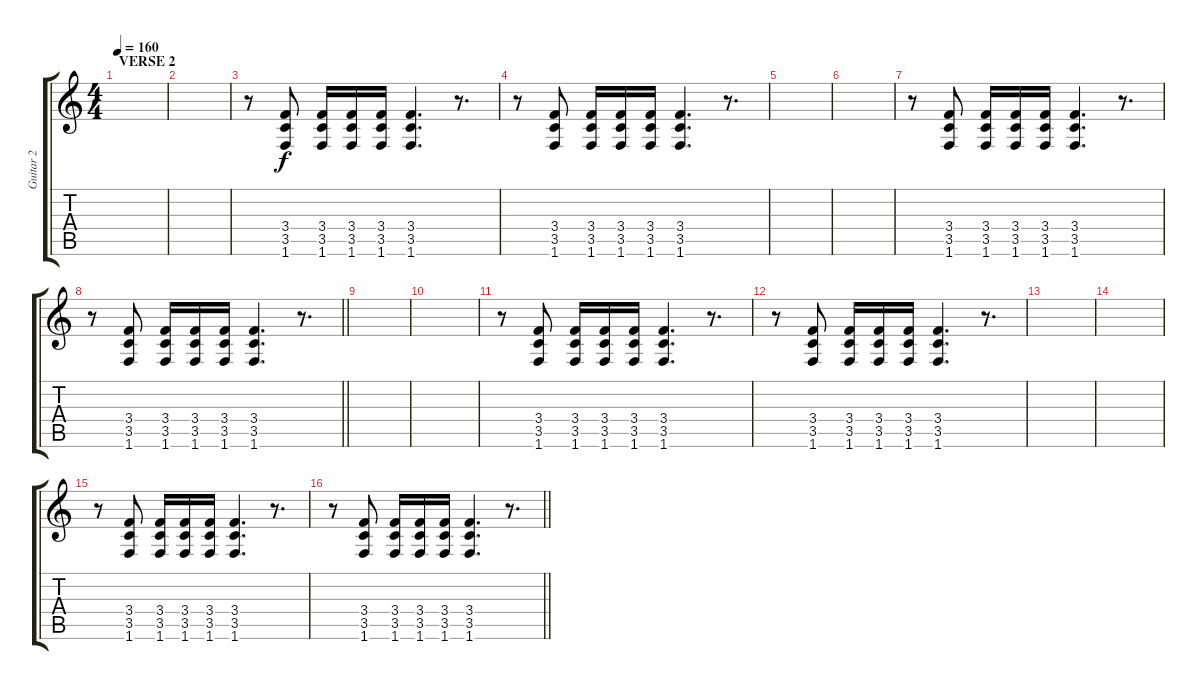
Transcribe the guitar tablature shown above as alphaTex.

\track ("Guitar 2" "Guitar 2") {instrument distortionguitar}
\staff {score tabs}
\tuning (E4 B3 G3 D3 A2 E2) {hide}
\ts (4 4)
\section ("" "VERSE 2")
\tempo 160
\clef g2
\ks c
|
|
r.8 (3.4 3.5 1.6).8 (3.4 3.5 1.6).16 (3.4 3.5 1.6).16 (3.4 3.5 1.6).16 (3.4 3.5 1.6).4{d} r.8{d} |
r.8 (3.4 3.5 1.6).8 (3.4 3.5 1.6).16 (3.4 3.5 1.6).16 (3.4 3.5 1.6).16 (3.4 3.5 1.6).4{d} r.8{d} |
|
|
r.8 (3.4 3.5 1.6).8 (3.4 3.5 1.6).16 (3.4 3.5 1.6).16 (3.4 3.5 1.6).16 (3.4 3.5 1.6).4{d} r.8{d} |
\barLineRight lightlight
r.8 (3.4 3.5 1.6).8 (3.4 3.5 1.6).16 (3.4 3.5 1.6).16 (3.4 3.5 1.6).16 (3.4 3.5 1.6).4{d} r.8{d} |
|
|
r.8 (3.4 3.5 1.6).8 (3.4 3.5 1.6).16 (3.4 3.5 1.6).16 (3.4 3.5 1.6).16 (3.4 3.5 1.6).4{d} r.8{d} |
r.8 (3.4 3.5 1.6).8 (3.4 3.5 1.6).16 (3.4 3.5 1.6).16 (3.4 3.5 1.6).16 (3.4 3.5 1.6).4{d} r.8{d} |
|
|
r.8 (3.4 3.5 1.6).8 (3.4 3.5 1.6).16 (3.4 3.5 1.6).16 (3.4 3.5 1.6).16 (3.4 3.5 1.6).4{d} r.8{d} |
\barLineRight lightlight
r.8 (3.4 3.5 1.6).8 (3.4 3.5 1.6).16 (3.4 3.5 1.6).16 (3.4 3.5 1.6).16 (3.4 3.5 1.6).4{d} r.8{d}
